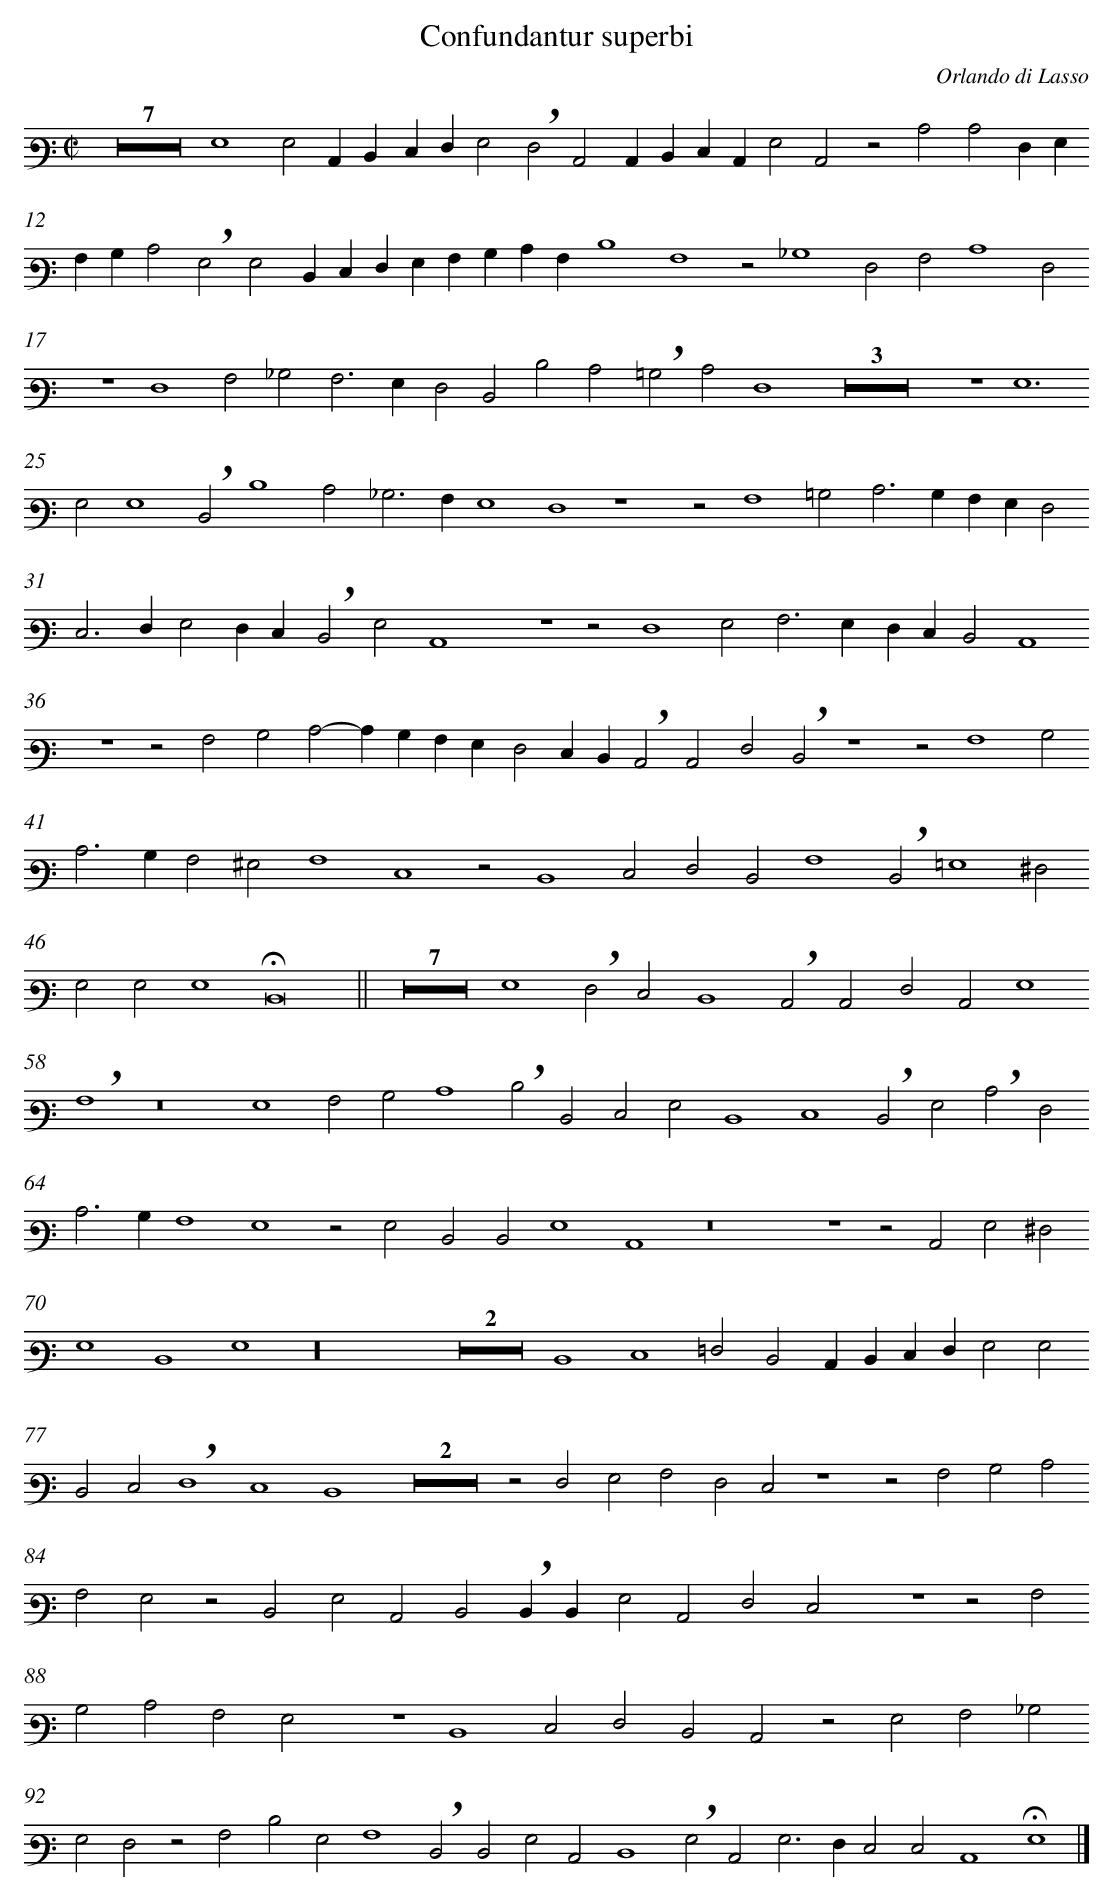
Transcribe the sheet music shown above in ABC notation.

X:1
T: Confundantur superbi
C: Orlando di Lasso
L: 1/4
M: C|
K: C clef=F3
Z7 [|]
G,4G,2C,D, [|]
E,F,G,2!breath!F,2C,2 [|]
C,D,E,C,G,2C,2 [|]
z2C2C2F,G, [|]
A,B,C2!breath!G,2G,2 [|]
D,E,F,G,A,B,CA, [|]
D4A,4 [|]
z2_B,4F,2 [|]
A,2C4F,2 [|]
z4F,4 [|]
A,2_B,2A,3G, [|]
F,2D,2D2C2 [|]
!breath!=B,2C2F,4 [|]
Z3 [|]
z4G,6 [|]
G,2G,4 [|]
!breath!D,2D4C2 [|]
_B,2>A,2G,4 [|]
F,4z4 [|]
z2A,4=B,2 [|]
C2>B,2A,G,F,2 [|]
E,2>F,2G,2F,E, [|]
!breath!D,2G,2C,4 [|]
z4z2F,4 [|]
G,2A,3G, [|]
F,E,D,2C,4 [|]
z4z2A,2 [|]
B,2C2-CB,A,G, [|]
F,2E,D,!breath!C,2C,2 [|]
F,2!breath!D,2z4 [|]
z2A,4B,2 [|]
C2>B,2A,2^G,2 [|]
A,4E,4 [|]
z2D,4E,2 [|]
F,2D,2A,4 [|]
!breath!D,2=G,4^F,2 [|]
G,2G,2G,4 [|]
!fermata!D,8 ||
Z7 [|]
G,4!breath!F,2E,2 [|]
D,4!breath!C,2C,2 [|]
F,2C,2G,4 [|]
!breath!A,4z8 [|]
G,4 [|]
A,2B,2C4 [|]
!breath!D2D,2E,2G,2 [|]
D,4E,4 [|]
!breath!D,2G,2!breath!C2F,2 [|]
C2>B,2A,4 [|]
G,4z2G,2 [|]
D,2D,2G,4 [|]
C,4z8 [|]
z4 [|]
z2C,2G,2^F,2 [|]
G,4D,4 [|]
G,4z16 [|]
Z2 [|]
D,4 [|]
E,4=F,2D,2 [|]
C,D,E,F,G,2G,2 [|]
D,2E,2!breath!F,4 [|]
E,4D,4 [|]
Z2 [|]
z2F,2G,2A,2 [|]
F,2E,2z4 [|]
z2A,2B,2C2 [|]
A,2G,2z2D,2 [|]
G,2C,2D,2!breath!D,D, [|]
G,2C,2F,2E,2 [|]
z4z2A,2 [|]
B,2C2A,2G,2 [|]
z4D,4 [|]
E,2F,2D,2C,2 [|]
z2G,2A,2_B,2 [|]
G,2F,2z2A,2 [|]
D2G,2A,4 [|]
!breath!D,2D,2G,2C,2 [|]
D,4!breath!G,2C,2 [|]
G,2>F,2E,2E,2 [|]
C,4!fermata!G,4 |]
